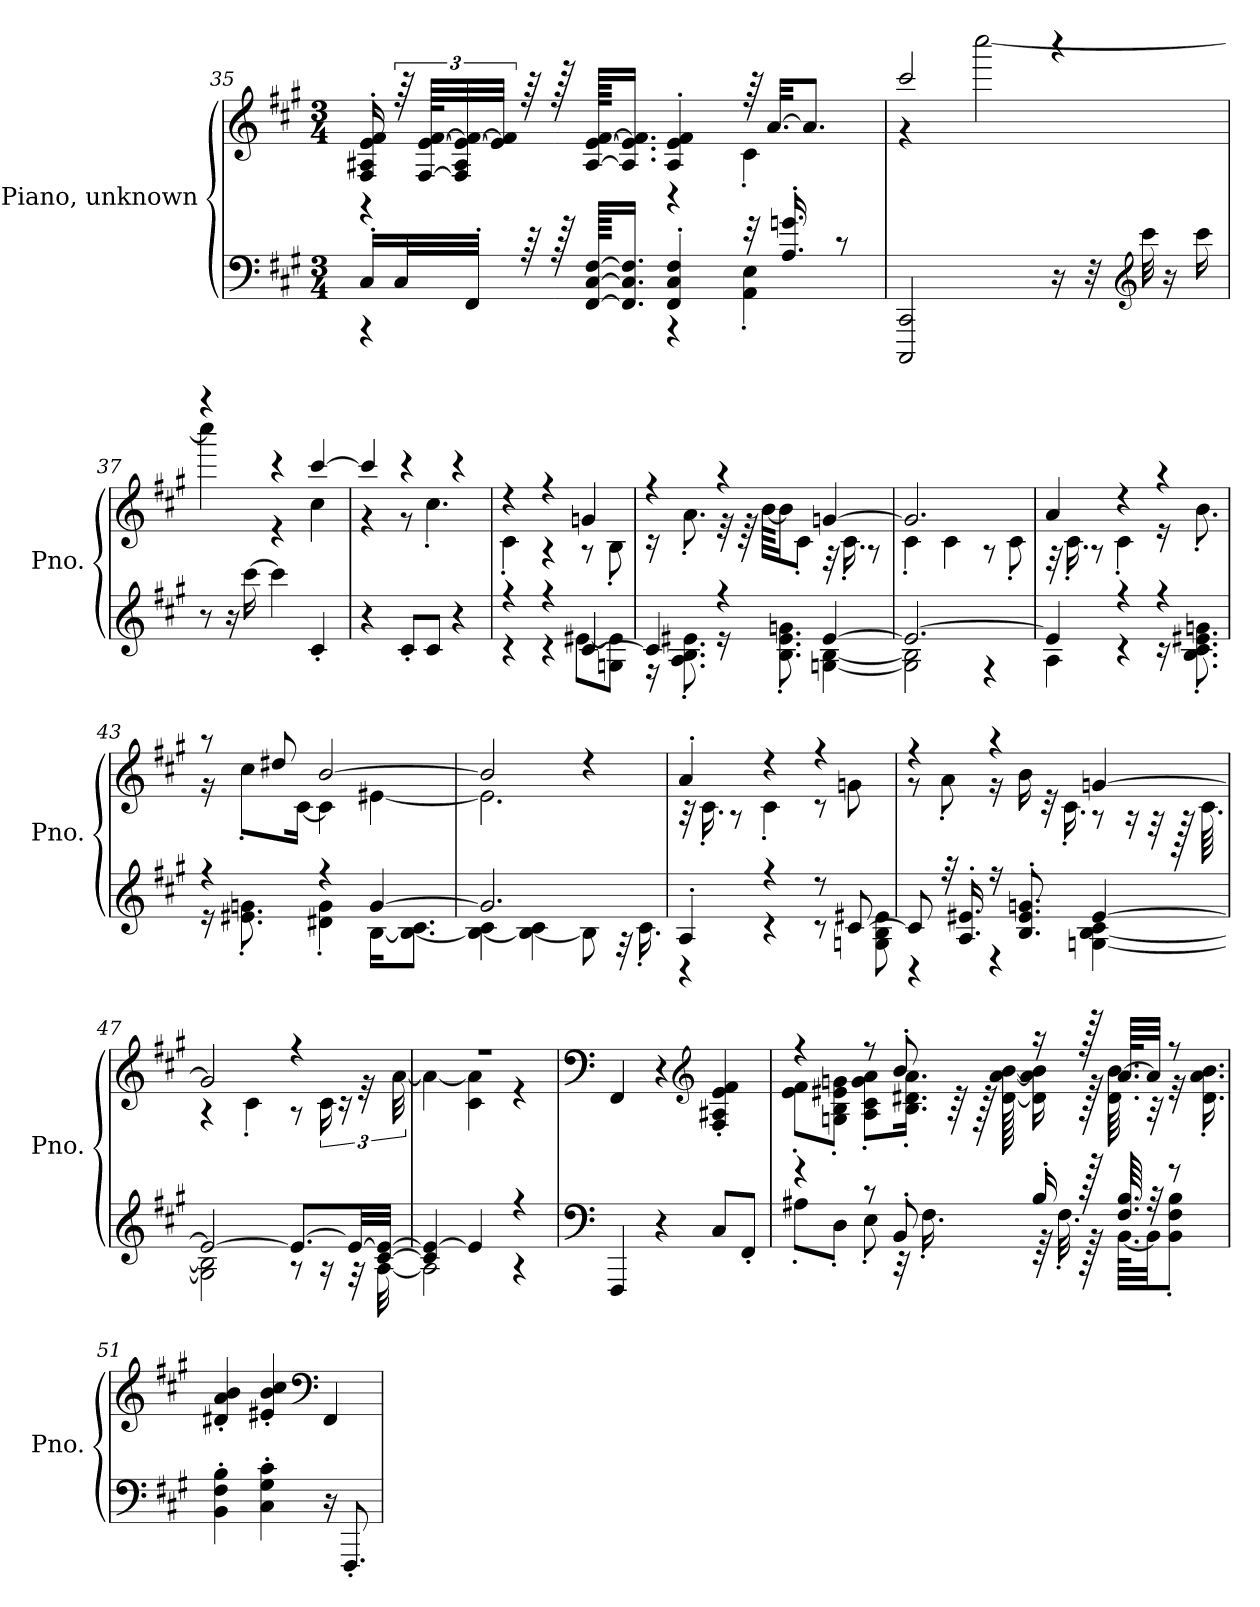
**kern	**kern
*part1	*part1
*staff2	*staff1
*I"Piano, unknown	*
*I'Pno.	*
!!LO:LB:g=z
*clefF4	*clefG2
*k[f#c#g#]	*k[f#c#g#]
*M3/4	*M3/4
=35	=35
*^	*^
16C#'/LL	4r	16F#/' 16A#X/' 16e/' 16f#/'	4r
32C#/L	.	96r	.
.	.	[96F#/ [96e/ [96f#/KLLL	.
.	.	48F#/] 48A#/ 48e/_ 48f#/_	.
32FF#'/JJJ	.	.	.
.	.	48e/] 48f#/]JJJ	.
64r	.	64r	.
128r	.	128r	.
[128FF#/ [128C#/ [128F#/KKKLL	.	[128A#/ [128e/ [128f#/KKKLL	.
16.FF#/] 16.C#/] 16.F#/]JJ	.	16.A#/] 16.e/] 16.f#/]JJ	.
4FF#/' 4C#/' 4F#/'	4r	4A#/' 4e/' 4f#/'	4r
32r	4AA\' 4E\'	64r	4c#'\
.	.	[32.a/KKL	.
16.A/' 16.gn/'	.	.	.
.	.	8.a/J]	.
8r	.	.	.
*v	*v	*	*
=36	=36	=36
2CCC#/ 2CC#/	2ccc#/	4r
.	.	[2cccc#\
16r	4r	.
32r	.	.
*clefG2	*	*
32ccc#\	.	.
16r	.	.
16ccc#\	.	.
=37	=37	=37
8r	4r	4cccc#\]
16r	.	.
[16ccc#\	.	.
4ccc#\]	4r	4r
4c#'/	[4ccc#/	4cc#\
=38	=38	=38
4r	4ccc#/]	4r
8c#'/L	4r	8r
8c#/J	.	4.cc#'\
4r	4r	.
!!LO:LB:g=z	!!
=39	=39	=39
*^	*	*
4r	4r	4r	4c#'\
4r	4r	4r	4r
[4c#/	[8e#X\L	4gn/	8r
.	8Gn\ 8e#\]J	.	8B'\
=40	=40	=40	=40
4c#/]	16r	4r	16r
.	8.A\' 8.B\' 8.e#X\'	.	8.a'\
4r	16r	4r	32r
.	.	.	64r
.	.	.	[64b\KKLL
.	8.B\' 8.e#\' 8.gn\'	.	16b\J]
.	.	.	8c#'\J
[4e#/	[4Gn\ [4B\	[4gn/	32r
.	.	.	16.c#'\
.	.	.	8r
=41	=41	=41	=41
2.e#/_	2G\] 2B\]	2.g/]	4c#'\
.	.	.	4c#\
.	4r	.	8r
.	.	.	8c#'\
=42	=42	=42	=42
4e#/]	4A\	4a/	32r
.	.	.	16.c#'\
.	.	.	8r
4r	4r	4r	4c#'\
4r	16r	4r	16r
.	8.B\' 8.c#\' 8.e#X\' 8.gn\'	.	8.b'\
!!LO:LB:g=z	!!
=43	=43	=43	=43
4r	16r	8r	16r
.	8.e#X\' 8.gn\'	.	8cc#'\L
.	.	8dd#X/	.
.	.	.	[16c#\Jk
4r	4d#X\' 4g\'	[2b/	4c#\]
[4g/	[16B\KL	.	[4e#X\
.	8.B\_ 8.c#\J	.	.
=44	=44	=44	=44
2.g/]	4B\_ 4c#\	2b/]	2.e#\]
.	4B\_ 4c#\	.	.
.	8B\]	4r	.
.	32r	.	.
.	16.c#'\	.	.
=45	=45	=45	=45
4A'/	4r	4a'/	32r
.	.	.	16.c#'\
.	.	.	8r
4r	4r	4r	4c#'\
8r	8r	4r	8r
[8c#/	8Gn\ 8B\ 8e#X\	.	8gn\
!!LO:LB:g=z	!!
=46	=46	=46	=46
8c#/]	4r	4r	8r
32r	.	.	8a'\
16.A/' 16.e#X/'	.	.	.
16r	4r	4r	16r
8.B/' 8.e#/' 8.gn/'	.	.	16b\
.	.	.	32r
.	.	.	16.c#'\
[4e#/	[4Gn\ [4B\ 4c#\	[4gn/	8r
.	.	.	16r
.	.	.	32r
.	.	.	128r
.	.	.	64.c#\
=47	=47	=47	=47
2e#/_	2G\] 2B\]	2g/]	4r
.	.	.	4c#'\
8.e#/L_	8r	4r	8r
.	16r	.	24c#\
.	.	.	24r
32e#/LL_	32r	.	.
.	.	.	48r
[32c#/ 32e#/_JJJ	[32A\	.	.
.	.	.	[48a\
=48	=48	=48	=48
4c#/] 4e#/_	2A\]	2.r	4a\_
4e#/]	.	.	4c#\ 4a\]
4r	4r	.	4r
*v	*v	*	*
*	*v	*v
=49	=49
*clefF4	*clefF4
4FFF#/	4FF#/
4r	4r
*	*clefG2
8C#/L	4F#/' 4A#X/' 4e/' 4f#/'
8FF#'/J	.
!!LO:PB:g=z
=50	=50
*^	*^
4r	8A#X'\L	4r	8e\' 8f#\'L
.	8D'\J	.	8Gn\' 8B\' 8e#X\' 8gn\'J
8r	8E'\	8r	8A\' 8c#\' 8g\' 8a\'L
8BB'/	32r	8b'/	16.B\' 16.d#X\' 16.a\'Jk
.	16.F#'\	.	.
.	.	.	64r
.	.	.	128r
.	.	.	[128d#\ [128a\ [128b\
16B'/	64r	16r	16d#\] 16a\] 16b\]
.	32.F#'\	.	.
128r	128r	128r	128r
64.F#/ 64.B/	[64.BB\KLLL	[64.a/KLLL	64.d#\ 64.b\
32r	32BB\JJ]	32a/JJJ]	32r
8r	8BB\' 8F#\' 8B\'J	8r	32r
.	.	.	16.d#\' 16.a\' 16.b\'
*v	*v	*	*
*	*v	*v
=51	=51
4BB\' 4F#\' 4B\'	4d#X/' 4a/' 4b/'
4C#\' 4G#\' 4c#\'	4e#X/' 4b/' 4cc#/'
*	*clefF4
16r	4FF#/
8.FFF#'/	.
=	=
*-	*-
